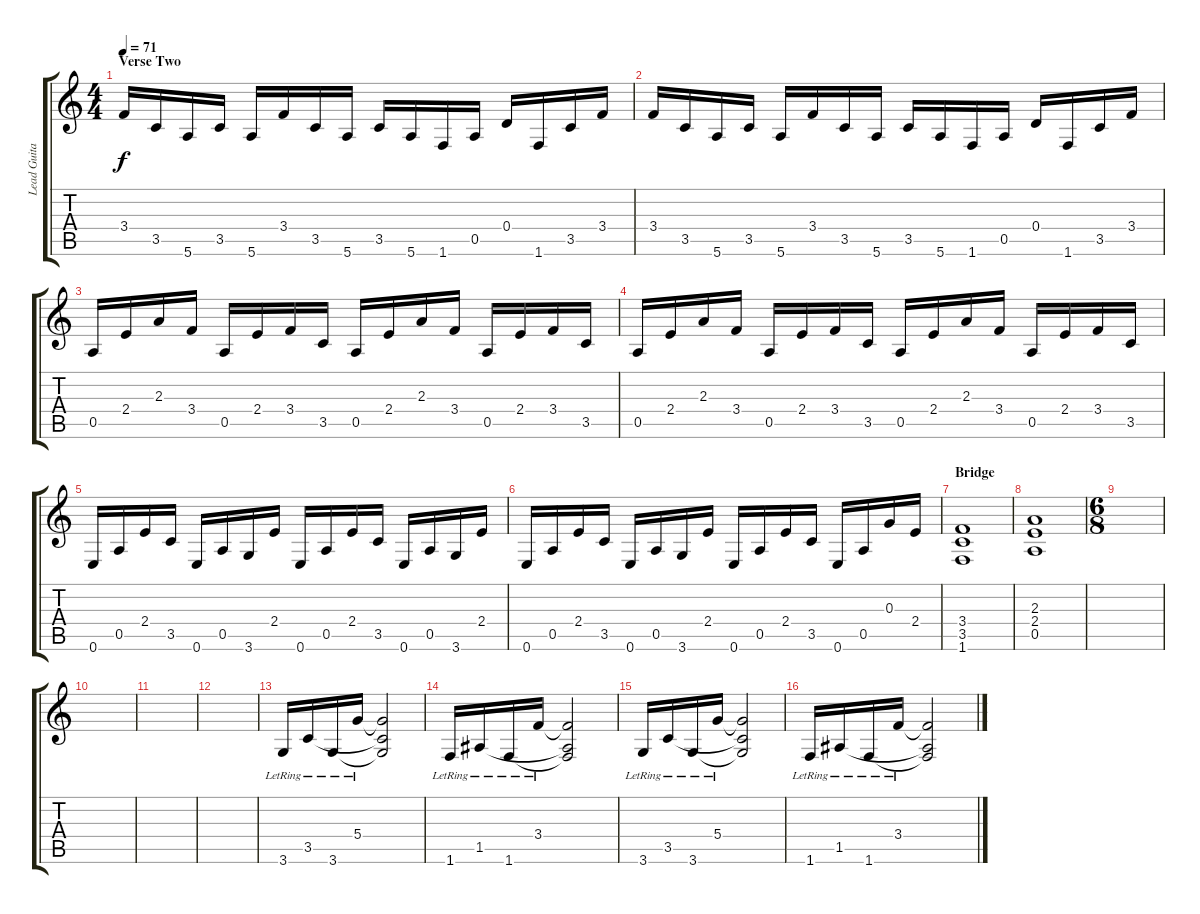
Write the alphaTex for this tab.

\track ("Lead Guitar" "Lead Guita") {instrument acousticguitarsteel}
\staff {score tabs}
\tuning (E4 B3 G3 D3 A2 E2) {hide}
\ts (4 4)
\section ("" "Verse Two")
\tempo 71
\clef g2
\ks c
3.4.16{dy f instrument electricguitarjazz} 3.5.16 5.6.16 3.5.16 5.6.16 3.4.16 3.5.16 5.6.16 3.5.16 5.6.16 1.6.16 0.5.16 0.4.16 1.6.16 3.5.16 3.4.16 |
3.4.16 3.5.16 5.6.16 3.5.16 5.6.16 3.4.16 3.5.16 5.6.16 3.5.16 5.6.16 1.6.16 0.5.16 0.4.16 1.6.16 3.5.16 3.4.16 |
0.5.16 2.4.16 2.3.16 3.4.16 0.5.16 2.4.16 3.4.16 3.5.16 0.5.16 2.4.16 2.3.16 3.4.16 0.5.16 2.4.16 3.4.16 3.5.16 |
0.5.16 2.4.16 2.3.16 3.4.16 0.5.16 2.4.16 3.4.16 3.5.16 0.5.16 2.4.16 2.3.16 3.4.16 0.5.16 2.4.16 3.4.16 3.5.16 |
0.6.16 0.5.16 2.4.16 3.5.16 0.6.16 0.5.16 3.6.16 2.4.16 0.6.16 0.5.16 2.4.16 3.5.16 0.6.16 0.5.16 3.6.16 2.4.16 |
0.6.16 0.5.16 2.4.16 3.5.16 0.6.16 0.5.16 3.6.16 2.4.16 0.6.16 0.5.16 2.4.16 3.5.16 0.6.16 0.5.16 0.3.16 2.4.16 |
\section ("" "Bridge")
(3.4 3.5 1.6).1 |
(2.3 2.4 0.5).1 |
\ts (6 8)
|
|
|
|
3.6{lr}.16{volume 14 instrument electricguitarclean} 3.5{lr}.16 3.6{lr}.16 5.4{lr}.16 (5.4{t} 3.5{t} 3.6{t}).2 |
1.6{lr}.16 1.5{lr}.16 1.6{lr}.16 3.4{lr}.16 (3.4{t} 1.5{t} 1.6{t}).2 |
3.6{lr}.16 3.5{lr}.16 3.6{lr}.16 5.4{lr}.16 (5.4{t} 3.5{t} 3.6{t}).2 |
1.6{lr}.16 1.5{lr}.16 1.6{lr}.16 3.4{lr}.16 (3.4{t} 1.5{t} 1.6{t}).2
